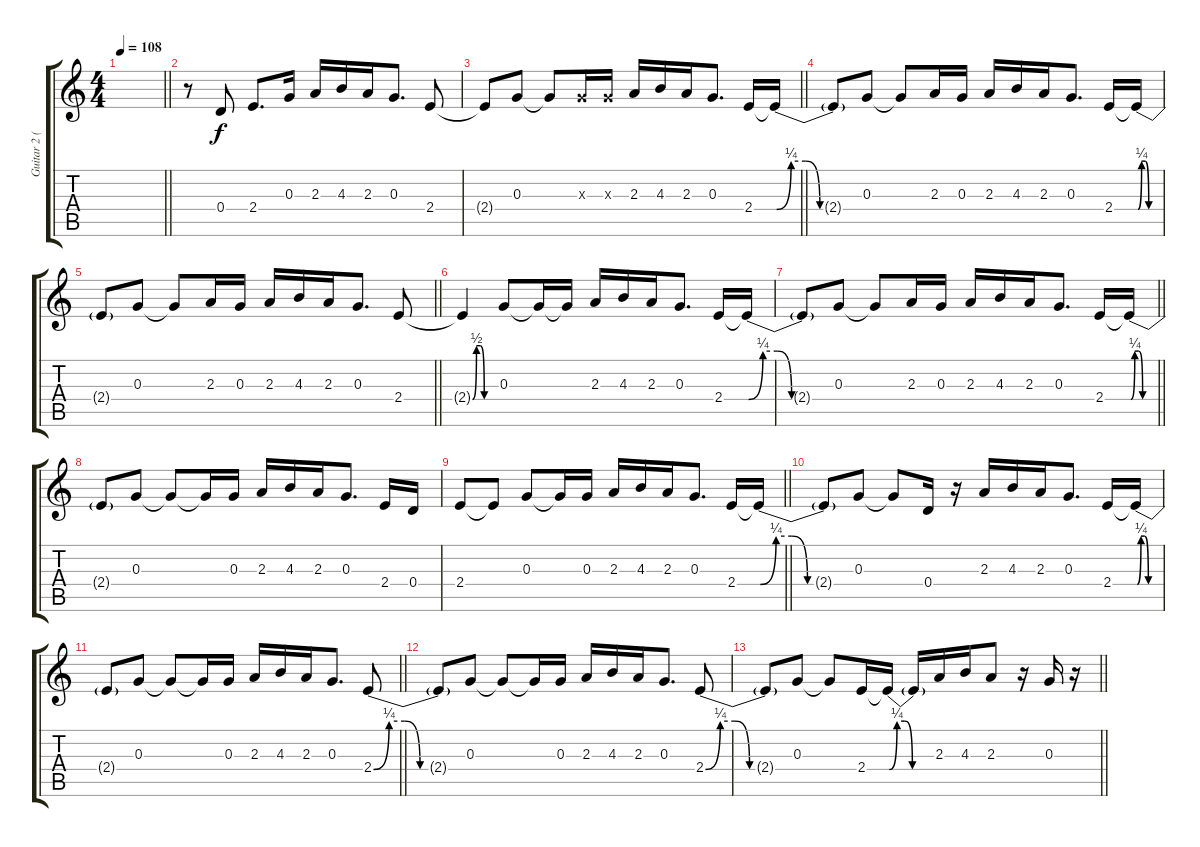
\track ("Guitar 2 (Josh Klinghoffer)" "Guitar 2 (") {instrument overdrivenguitar}
\staff {score tabs}
\tuning (E4 B3 G3 D3 A2 E2) {hide}
\ts (4 4)
\tempo 108
\clef g2
\barLineRight lightlight
\ks c
|
r.8{instrument electricguitarjazz} 0.4.8 2.4.8{d} 0.3.16 2.3.16 4.3.16 2.3.16 0.3.8{d} 2.4.8 |
\barLineRight lightlight
2.4{t}.8 0.3.8 0.3{t}.8 0.3{x}.16 0.3{x}.16 2.3.16 4.3.16 2.3.16 0.3.8{d} 2.4.16 2.4{be (custom 0 0 10 1 20 1 30 0 60 0) t}.16 |
2.4{t}.8 0.3.8 0.3{t}.8 2.3.16 0.3.16 2.3.16 4.3.16 2.3.16 0.3.8{d} 2.4.16 2.4{be (custom 0 0 10 1 20 1 30 0 60 0) t}.16 |
\barLineRight lightlight
2.4{t}.8 0.3.8 0.3{t}.8 2.3.16 0.3.16 2.3.16 4.3.16 2.3.16 0.3.8{d} 2.4.8 |
2.4{be (custom 0 0 10 2 20 2 30 0 60 0) t}.4 0.3.8 0.3{t}.16 0.3{t}.16 2.3.16 4.3.16 2.3.16 0.3.8{d} 2.4.16 2.4{be (custom 0 0 10 1 20 1 30 0 60 0) t}.16 |
\barLineRight lightlight
2.4{t}.8 0.3.8 0.3{t}.8 2.3.16 0.3.16 2.3.16 4.3.16 2.3.16 0.3.8{d} 2.4.16 2.4{be (custom 0 0 10 1 20 1 30 0 60 0) t}.16 |
2.4{t}.8 0.3.8 0.3{t}.8 0.3{t}.16 0.3.16 2.3.16 4.3.16 2.3.16 0.3.8{d} 2.4.16 0.4.16 |
\barLineRight lightlight
2.4.8 2.4{t}.8 0.3.8 0.3{t}.16 0.3.16 2.3.16 4.3.16 2.3.16 0.3.8{d} 2.4.16 2.4{be (custom 0 0 10 1 20 1 30 0 60 0) t}.16 |
2.4{t}.8 0.3.8 0.3{t}.8 0.4.16 r.16 2.3.16 4.3.16 2.3.16 0.3.8{d} 2.4.16 2.4{be (custom 0 0 10 1 20 1 30 0 60 0) t}.16 |
\barLineRight lightlight
2.4{t}.8 0.3.8 0.3{t}.8 0.3{t}.16 0.3.16 2.3.16 4.3.16 2.3.16 0.3.8{d} 2.4{be (custom 0 0 10 1 20 1 30 0 60 0)}.8 |
2.4{t}.8 0.3.8 0.3{t}.8 0.3{t}.16 0.3.16 2.3.16 4.3.16 2.3.16 0.3.8{d} 2.4{be (custom 0 0 10 1 20 1 30 0 60 0)}.8 |
\barLineRight lightlight
2.4{t}.8 0.3.8 0.3{t}.8 2.4.16 2.4{be (custom 0 0 10 1 20 1 30 0 60 0) t}.16 2.4{t}.16 2.3.16 4.3.16 2.3.8 r.16 0.3.16 r.16
